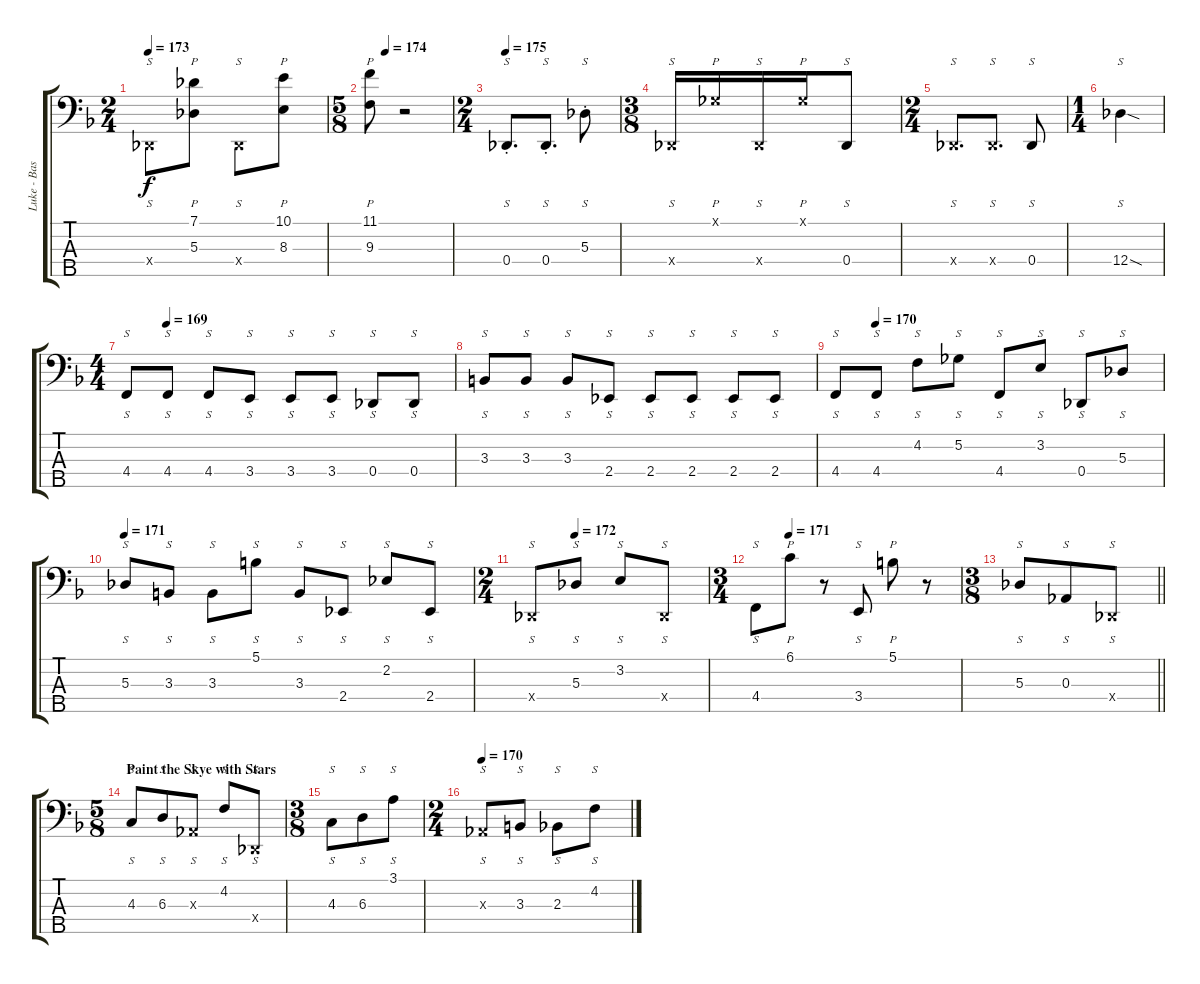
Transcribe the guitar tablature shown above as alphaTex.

\track ("Luke - Bass King" "Luke - Bas") {instrument slapbass1}
\staff {score tabs}
\tuning (Gb2 Db2 Ab1 Db1 Bb0) {hide}
\ts (2 4)
\tempo 173
\clef f4
\ks dminor
0.4{x}.8{s dy f} (7.1 5.3).8{p} 0.4{x}.8{s} (10.1 8.3).8{p} |
\ts (5 8)
\tempo (174 0.2)
(11.1 9.3).8{p} r.2 |
\ts (2 4)
\tempo 175
0.4{st}.8{s d} 0.4{st}.8{s d} 5.3{st}.8{s} |
\ts (3 8)
0.4{x}.16{s} 0.1{x}.16{p} 0.4{x}.16{s} 0.1{x}.16{p} 0.4.8{s} |
\ts (2 4)
0.4{x}.8{s d} 0.4{x}.8{s d} 0.4.8{s} |
\ts (1 4)
12.4{sod}.4{s} |
\ts (4 4)
\tempo (169 0.125)
4.4.8{s} 4.4.8{s} 4.4.8{s} 3.4.8{s} 3.4.8{s} 3.4.8{s} 0.4.8{s} 0.4.8{s} |
3.3.8{s} 3.3.8{s} 3.3.8{s} 2.4.8{s} 2.4.8{s} 2.4.8{s} 2.4.8{s} 2.4.8{s} |
\tempo (170 0.125)
4.4.8{s} 4.4.8{s} 4.2.8{s} 5.2.8{s} 4.4.8{s} 3.2.8{s} 0.4.8{s} 5.3.8{s} |
\tempo 171
5.3.8{s} 3.3.8{s} 3.3.8{s} 5.1.8{s} 3.3.8{s} 2.4.8{s} 2.2.8{s} 2.4.8{s} |
\ts (2 4)
\tempo (172 0.25)
0.4{x}.8{s} 5.3.8{s} 3.2.8{s} 0.4{x}.8{s} |
\ts (3 4)
\tempo (171 0.16666666666666666)
4.4.8{s} 6.1.8{p} r.8 3.4.8{s} 5.1.8{p} r.8 |
\ts (3 8)
\barLineRight lightlight
5.3.8{s} 0.3.8{s} 0.4{x}.8{s} |
\ts (5 8)
\section ("" "Paint the Skye with Stars")
4.3.8{s} 6.3.8{s} 0.3{x}.8{s} 4.2.8{s} 0.4{x}.8{s} |
\ts (3 8)
4.3.8{s} 6.3.8{s} 3.1.8{s} |
\ts (2 4)
\tempo 170
0.3{x}.8{s} 3.3.8{s} 2.3.8{s} 4.2.8{s}
